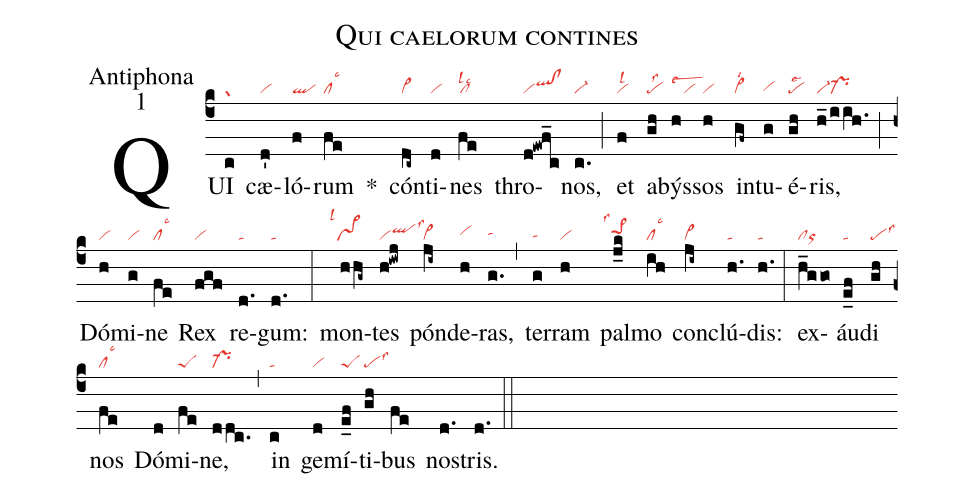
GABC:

name:Qui caelorum contines;
office-part:Antiphona;
mode:1;
nabc-lines:1;
%%
(c4)
QUI(c|gr) cæ(d'|vi)ló(f|ql)rum(fe|cllsc3) *()
cón(dc~|vi>)ti(d|vi)nes(fe|cllsl2lsc2) thro(d!ewf_c|viqlhi!clhi)nos,(c.|vi-) (;)
et(f|vilsl2) a(gh|pelss2)býs(h|vilsew2)sos(h|vi) in(gf~|vi>lsi2)tu(g|vihg)é(gh|pelse2)ris,(h_/iih.|vi-pr-) (;)
Dó(h|vi)mi(g|vi)ne(fe|cllsc3) Rex(fgf|vi) re(d.|ta)gum:(d.|ta) (:)
mon(hhg~|```vs>lsl1)tes(h!iwj|viqlhilss3) pón(ji~|vi>)de(h|vihh)ras,(g.|tahh) (,)
ter(g|tahg)ram(h|vi) pal(j_k|```pe>1hilss1)mo(ih|cllsc3) con(ji~|vi>)clú(h.|ta)dis:(h.|ta) (:)
ex(h_ggo|clor)áu(e_f|ta)di(gh|pelss3) nos(fe|cllsc3) Dó(d)mi(fe|peS)ne,(ddc.|pr-) (,)
in(c|ta) ge(d|vi)mí(e_f|peS)ti(gh|pelss3)bus(fe) no(d.)stris.(d.) (::)
